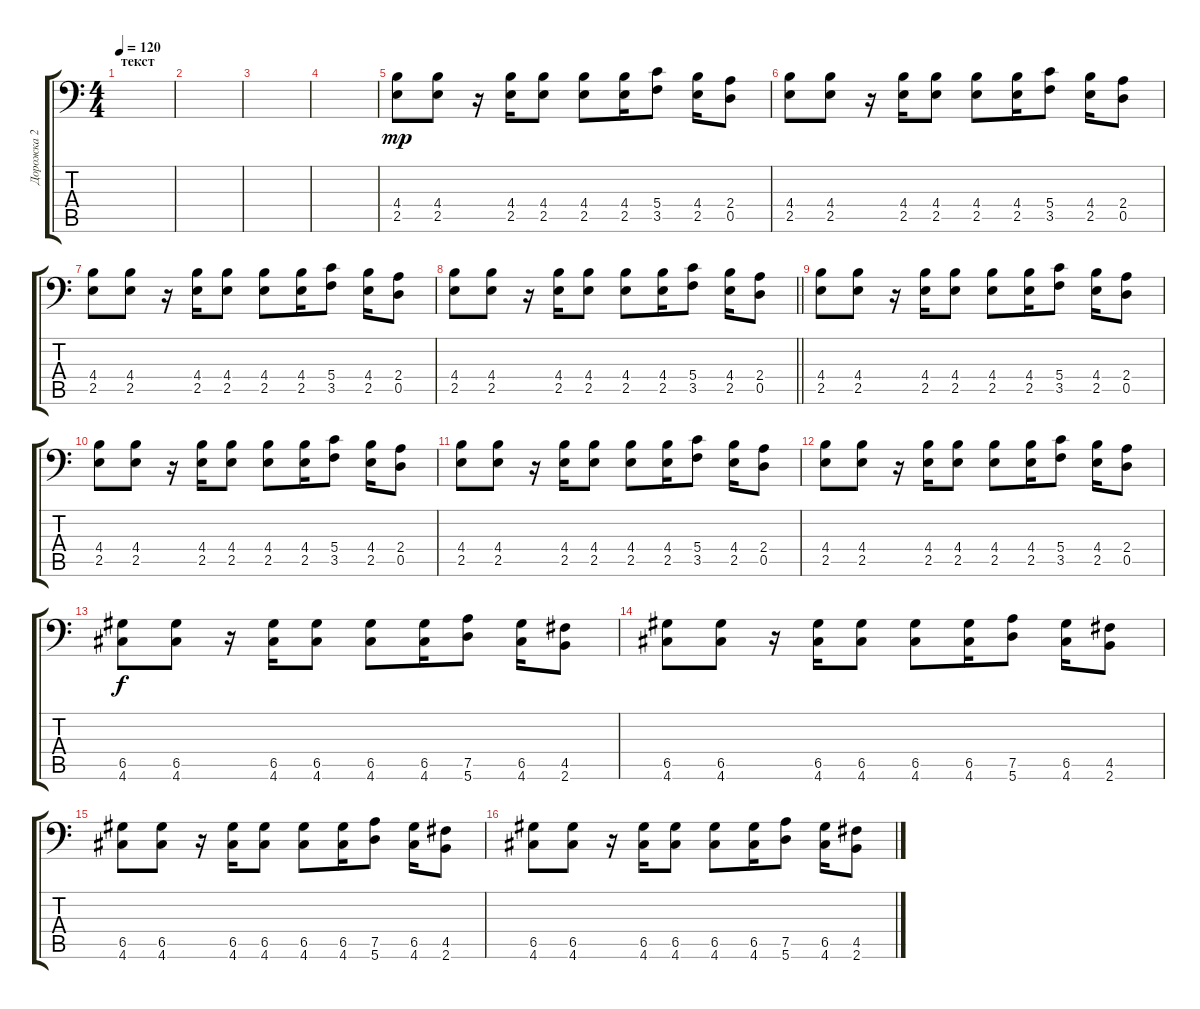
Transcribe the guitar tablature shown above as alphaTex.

\track ("Дорожка 2" "Дорожка 2") {instrument distortionguitar}
\staff {score tabs}
\tuning (A3 E3 C3 G2 D2 A1) {hide}
\ts (4 4)
\section ("" "текст")
\tempo 120
\clef f4
\ks c
|
|
|
|
(4.4 2.5).8{dy mp} (4.4 2.5).8 r.16 (4.4 2.5).16 (4.4 2.5).8 (4.4 2.5).8 (4.4 2.5).16 (5.4 3.5).8 (4.4 2.5).16 (2.4 0.5).8 |
(4.4 2.5).8 (4.4 2.5).8 r.16 (4.4 2.5).16 (4.4 2.5).8 (4.4 2.5).8 (4.4 2.5).16 (5.4 3.5).8 (4.4 2.5).16 (2.4 0.5).8 |
(4.4 2.5).8 (4.4 2.5).8 r.16 (4.4 2.5).16 (4.4 2.5).8 (4.4 2.5).8 (4.4 2.5).16 (5.4 3.5).8 (4.4 2.5).16 (2.4 0.5).8 |
\barLineRight lightlight
(4.4 2.5).8 (4.4 2.5).8 r.16 (4.4 2.5).16 (4.4 2.5).8 (4.4 2.5).8 (4.4 2.5).16 (5.4 3.5).8 (4.4 2.5).16 (2.4 0.5).8 |
(4.4 2.5).8 (4.4 2.5).8 r.16 (4.4 2.5).16 (4.4 2.5).8 (4.4 2.5).8 (4.4 2.5).16 (5.4 3.5).8 (4.4 2.5).16 (2.4 0.5).8 |
(4.4 2.5).8 (4.4 2.5).8 r.16 (4.4 2.5).16 (4.4 2.5).8 (4.4 2.5).8 (4.4 2.5).16 (5.4 3.5).8 (4.4 2.5).16 (2.4 0.5).8 |
(4.4 2.5).8 (4.4 2.5).8 r.16 (4.4 2.5).16 (4.4 2.5).8 (4.4 2.5).8 (4.4 2.5).16 (5.4 3.5).8 (4.4 2.5).16 (2.4 0.5).8 |
(4.4 2.5).8 (4.4 2.5).8 r.16 (4.4 2.5).16 (4.4 2.5).8 (4.4 2.5).8 (4.4 2.5).16 (5.4 3.5).8 (4.4 2.5).16 (2.4 0.5).8 |
(6.5 4.6).8{dy f} (6.5 4.6).8 r.16 (6.5 4.6).16 (6.5 4.6).8 (6.5 4.6).8 (6.5 4.6).16 (7.5 5.6).8 (6.5 4.6).16 (4.5 2.6).8 |
(6.5 4.6).8 (6.5 4.6).8 r.16 (6.5 4.6).16 (6.5 4.6).8 (6.5 4.6).8 (6.5 4.6).16 (7.5 5.6).8 (6.5 4.6).16 (4.5 2.6).8 |
(6.5 4.6).8 (6.5 4.6).8 r.16 (6.5 4.6).16 (6.5 4.6).8 (6.5 4.6).8 (6.5 4.6).16 (7.5 5.6).8 (6.5 4.6).16 (4.5 2.6).8 |
(6.5 4.6).8 (6.5 4.6).8 r.16 (6.5 4.6).16 (6.5 4.6).8 (6.5 4.6).8 (6.5 4.6).16 (7.5 5.6).8 (6.5 4.6).16 (4.5 2.6).8
